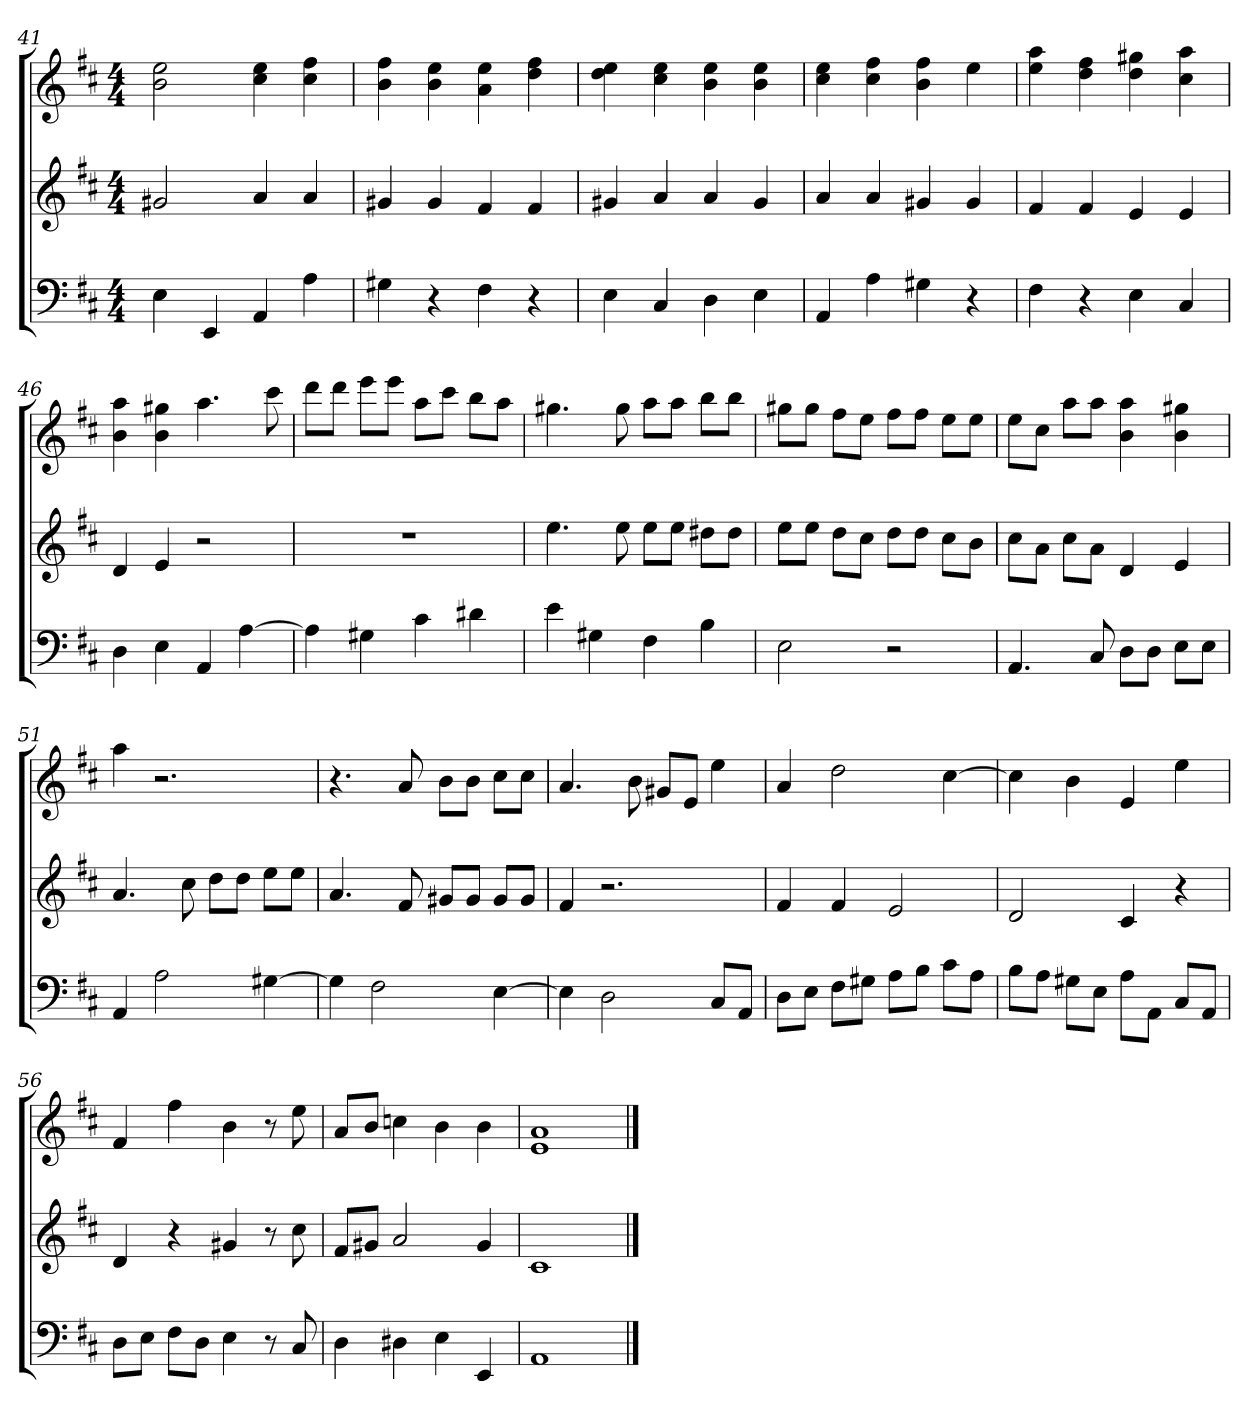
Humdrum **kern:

**kern	**kern	**kern
*part3	*part2	*part1
*staff3	*staff2	*staff1
*k[f#c#]	*k[f#c#]	*k[f#c#]
*D:	*D:	*D:
*M4/4	*M4/4	*M4/4
=41	=41	=41
4E	2g#X	2b 2ee
4EE	.	.
4AA	4a	4cc# 4ee
4A	4a	4cc# 4ff#
=42	=42	=42
4G#X	4g#X	4b 4ff#
4r	4g#	4b 4ee
4F#	4f#	4a 4ee
4r	4f#	4dd 4ff#
=43	=43	=43
4E	4g#X	4dd 4ee
4C#	4a	4cc# 4ee
4D	4a	4b 4ee
4E	4g#	4b 4ee
=44	=44	=44
4AA	4a	4cc# 4ee
4A	4a	4cc# 4ff#
4G#X	4g#X	4b 4ff#
4r	4g#	4ee
=45	=45	=45
4F#	4f#	4ee 4aa
4r	4f#	4dd 4ff#
4E	4e	4dd 4gg#X
4C#	4e	4cc# 4aa
=46	=46	=46
4D	4d	4b 4aa
4E	4e	4b 4gg#X
4AA	2r	4.aa
[4A	.	.
.	.	8ccc#
=47	=47	=47
4A]	1r	8dddL
.	.	8dddJ
4G#X	.	8eeeL
.	.	8eeeJ
4c#	.	8aaL
.	.	8ccc#J
4d#X	.	8bbL
.	.	8aaJ
=48	=48	=48
4e	4.ee	4.gg#X
4G#X	.	.
.	8ee	8gg#
4F#	8eeL	8aaL
.	8eeJ	8aaJ
4B	8dd#XL	8bbL
.	8dd#J	8bbJ
=49	=49	=49
2E	8eeL	8gg#XL
.	8eeJ	8gg#J
.	8ddL	8ff#L
.	8cc#J	8eeJ
2r	8ddL	8ff#L
.	8ddJ	8ff#J
.	8cc#L	8eeL
.	8bJ	8eeJ
=50	=50	=50
4.AA	8cc#L	8eeL
.	8aJ	8cc#J
.	8cc#L	8aaL
8C#	8aJ	8aaJ
8DL	4d	4b 4aa
8DJ	.	.
8EL	4e	4b 4gg#X
8EJ	.	.
=51	=51	=51
4AA	4.a	4aa
2A	.	2.r
.	8cc#	.
.	8ddL	.
.	8ddJ	.
[4G#X	8eeL	.
.	8eeJ	.
=52	=52	=52
4G#]	4.a	4.r
2F#	.	.
.	8f#	8a
.	8g#XL	8bL
.	8g#J	8bJ
[4E	8g#L	8cc#L
.	8g#J	8cc#J
=53	=53	=53
4E]	4f#	4.a
2D	2.r	.
.	.	8b
.	.	8g#XL
.	.	8eJ
8C#L	.	4ee
8AAJ	.	.
=54	=54	=54
8DL	4f#	4a
8EJ	.	.
8F#L	4f#	2dd
8G#XJ	.	.
8AL	2e	.
8BJ	.	.
8c#L	.	[4cc#
8AJ	.	.
=55	=55	=55
8BL	2d	4cc#]
8AJ	.	.
8G#XL	.	4b
8EJ	.	.
8AL	4c#	4e
8AAJ	.	.
8C#L	4r	4ee
8AAJ	.	.
=56	=56	=56
8DL	4d	4f#
8EJ	.	.
8F#L	4r	4ff#
8DJ	.	.
4E	4g#X	4b
8r	8r	8r
8C#	8cc#	8ee
=57	=57	=57
4D	8f#L	8aL
.	8g#XJ	8bJ
4D#X	2a	4ccn
4E	.	4b
4EE	4g#	4b
=58	=58	=58
1AA	1c#	1e 1a
==	==	==
*-	*-	*-
